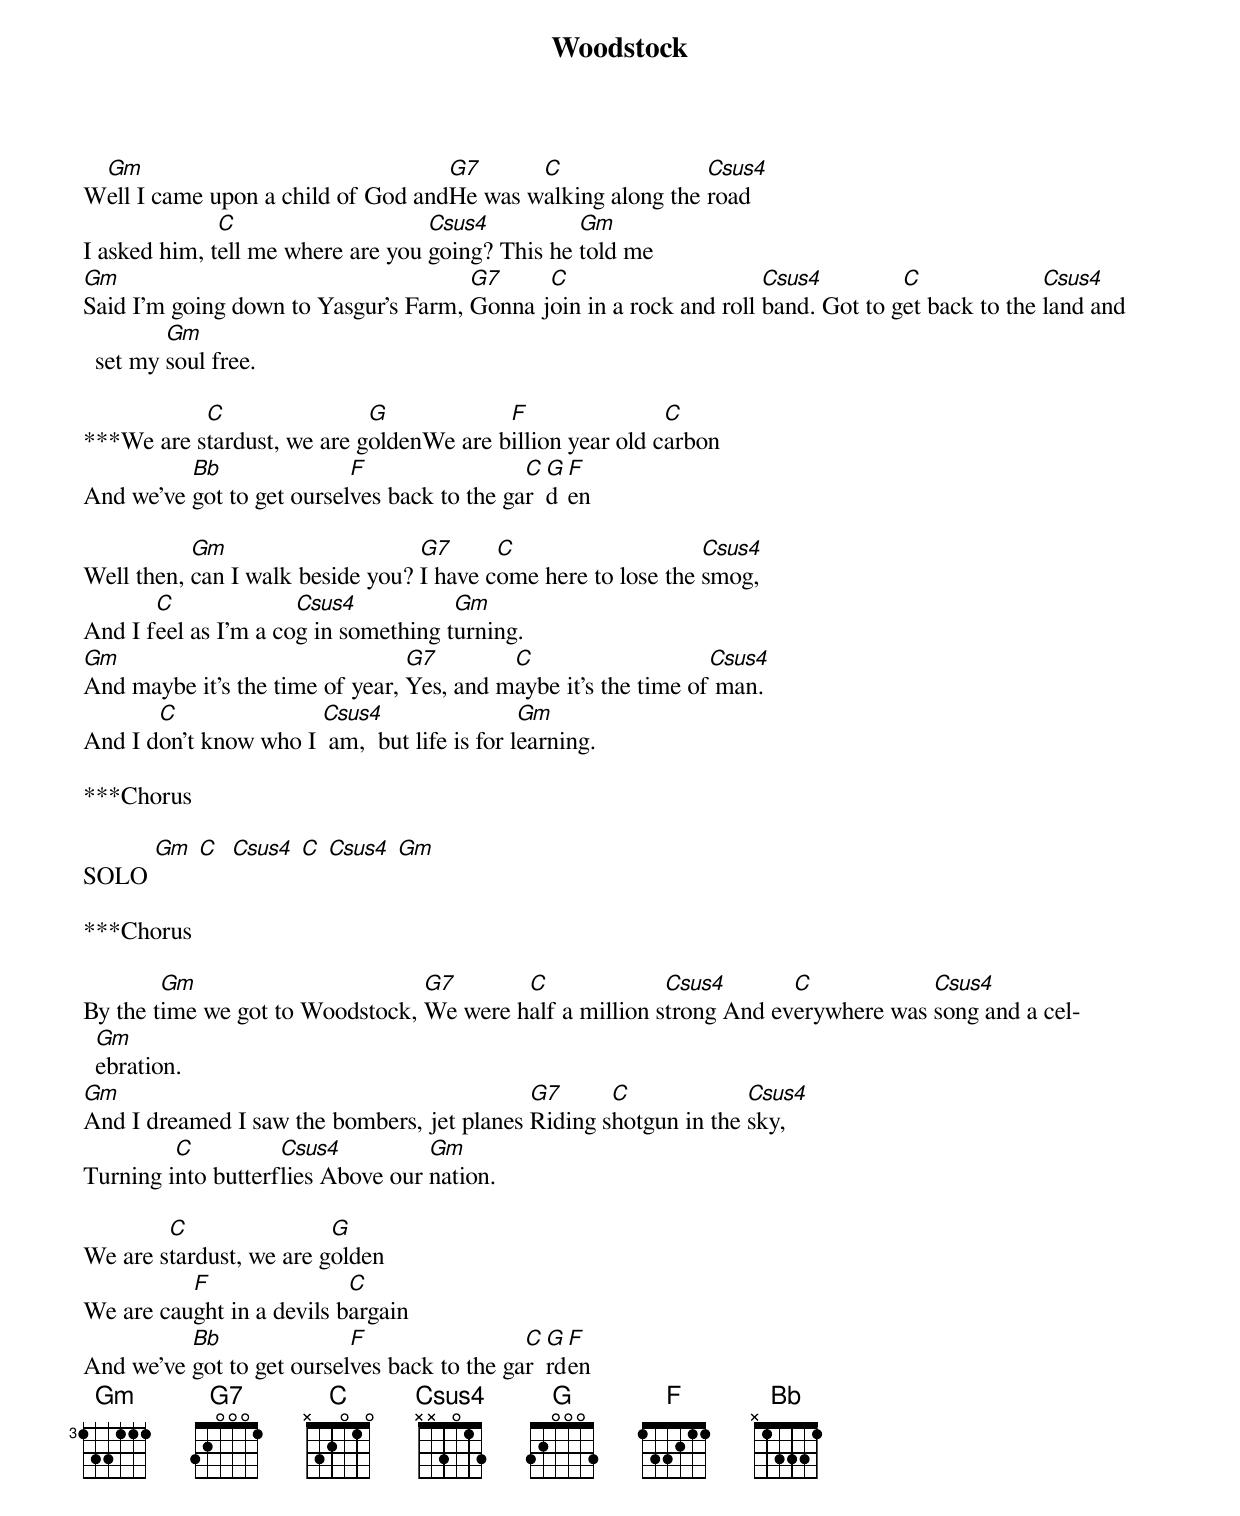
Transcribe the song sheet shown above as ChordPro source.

{title:Woodstock}

W[Gm]ell I came upon a child of God and[G7]He was w[C]alking along the [Csus4]road
I asked him, t[C]ell me where are you [Csus4]going? This he [Gm]told me
[Gm]Said I'm going down to Yasgur's Farm, [G7]Gonna j[C]oin in a rock and roll [Csus4]band. Got to g[C]et back to the [Csus4]land and set my [Gm]soul free.

***We are s[C]tardust, we are g[G]oldenWe are b[F]illion year old c[C]arbon
And we've [Bb]got to get oursel[F]ves back to the ga[C]r[G]d[F]en

Well then, [Gm]can I walk beside you? [G7]I have c[C]ome here to lose the [Csus4]smog,
And I f[C]eel as I'm a co[Csus4]g in something t[Gm]urning.
[Gm]And maybe it's the time of year, [G7]Yes, and m[C]aybe it's the time of[Csus4] man.
And I d[C]on't know who I [Csus4] am,  but life is for l[Gm]earning.

***Chorus

SOLO [Gm] [C]  [Csus4] [C] [Csus4] [Gm]

***Chorus

By the t[Gm]ime we got to Woodstock, [G7]We were h[C]alf a million s[Csus4]trong And ev[C]erywhere was [Csus4]song and a cel[Gm]ebration.
[Gm]And I dreamed I saw the bombers, jet planes [G7]Riding s[C]hotgun in the [Csus4]sky,
Turning i[C]nto butterf[Csus4]lies Above our [Gm]nation.

We are s[C]tardust, we are g[G]olden
We are cau[F]ght in a devils b[C]argain
And we've [Bb]got to get oursel[F]ves back to the ga[C]r[G]rd[F]en
